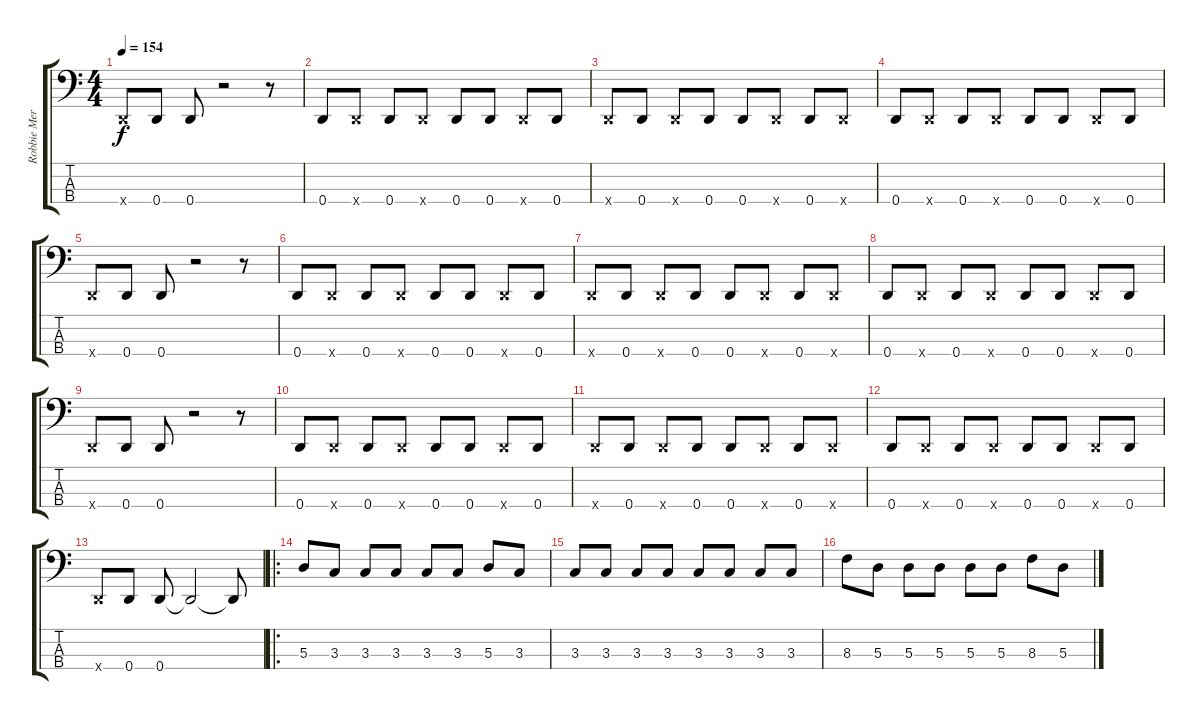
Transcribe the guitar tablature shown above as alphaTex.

\track ("Robbie Merrill" "Robbie Mer") {instrument electricbasspick}
\staff {score tabs}
\tuning (G2 D2 A1 D1) {hide}
\ts (4 4)
\tempo 154
\clef f4
\ks c
0.4{x}.8{dy f} 0.4.8 0.4.8 r.2 r.8 |
0.4.8 0.4{x}.8 0.4.8 0.4{x}.8 0.4.8 0.4.8 0.4{x}.8 0.4.8 |
0.4{x}.8 0.4.8 0.4{x}.8 0.4.8 0.4.8 0.4{x}.8 0.4.8 0.4{x}.8 |
0.4.8 0.4{x}.8 0.4.8 0.4{x}.8 0.4.8 0.4.8 0.4{x}.8 0.4.8 |
0.4{x}.8 0.4.8 0.4.8 r.2 r.8 |
0.4.8 0.4{x}.8 0.4.8 0.4{x}.8 0.4.8 0.4.8 0.4{x}.8 0.4.8 |
0.4{x}.8 0.4.8 0.4{x}.8 0.4.8 0.4.8 0.4{x}.8 0.4.8 0.4{x}.8 |
0.4.8 0.4{x}.8 0.4.8 0.4{x}.8 0.4.8 0.4.8 0.4{x}.8 0.4.8 |
0.4{x}.8 0.4.8 0.4.8 r.2 r.8 |
0.4.8 0.4{x}.8 0.4.8 0.4{x}.8 0.4.8 0.4.8 0.4{x}.8 0.4.8 |
0.4{x}.8 0.4.8 0.4{x}.8 0.4.8 0.4.8 0.4{x}.8 0.4.8 0.4{x}.8 |
0.4.8 0.4{x}.8 0.4.8 0.4{x}.8 0.4.8 0.4.8 0.4{x}.8 0.4.8 |
0.4{x}.8 0.4.8 0.4.8 0.4{t}.2 0.4{t}.8 |
\ro
5.3.8 3.3.8 3.3.8 3.3.8 3.3.8 3.3.8 5.3.8 3.3.8 |
3.3.8 3.3.8 3.3.8 3.3.8 3.3.8 3.3.8 3.3.8 3.3.8 |
8.3.8 5.3.8 5.3.8 5.3.8 5.3.8 5.3.8 8.3.8 5.3.8
